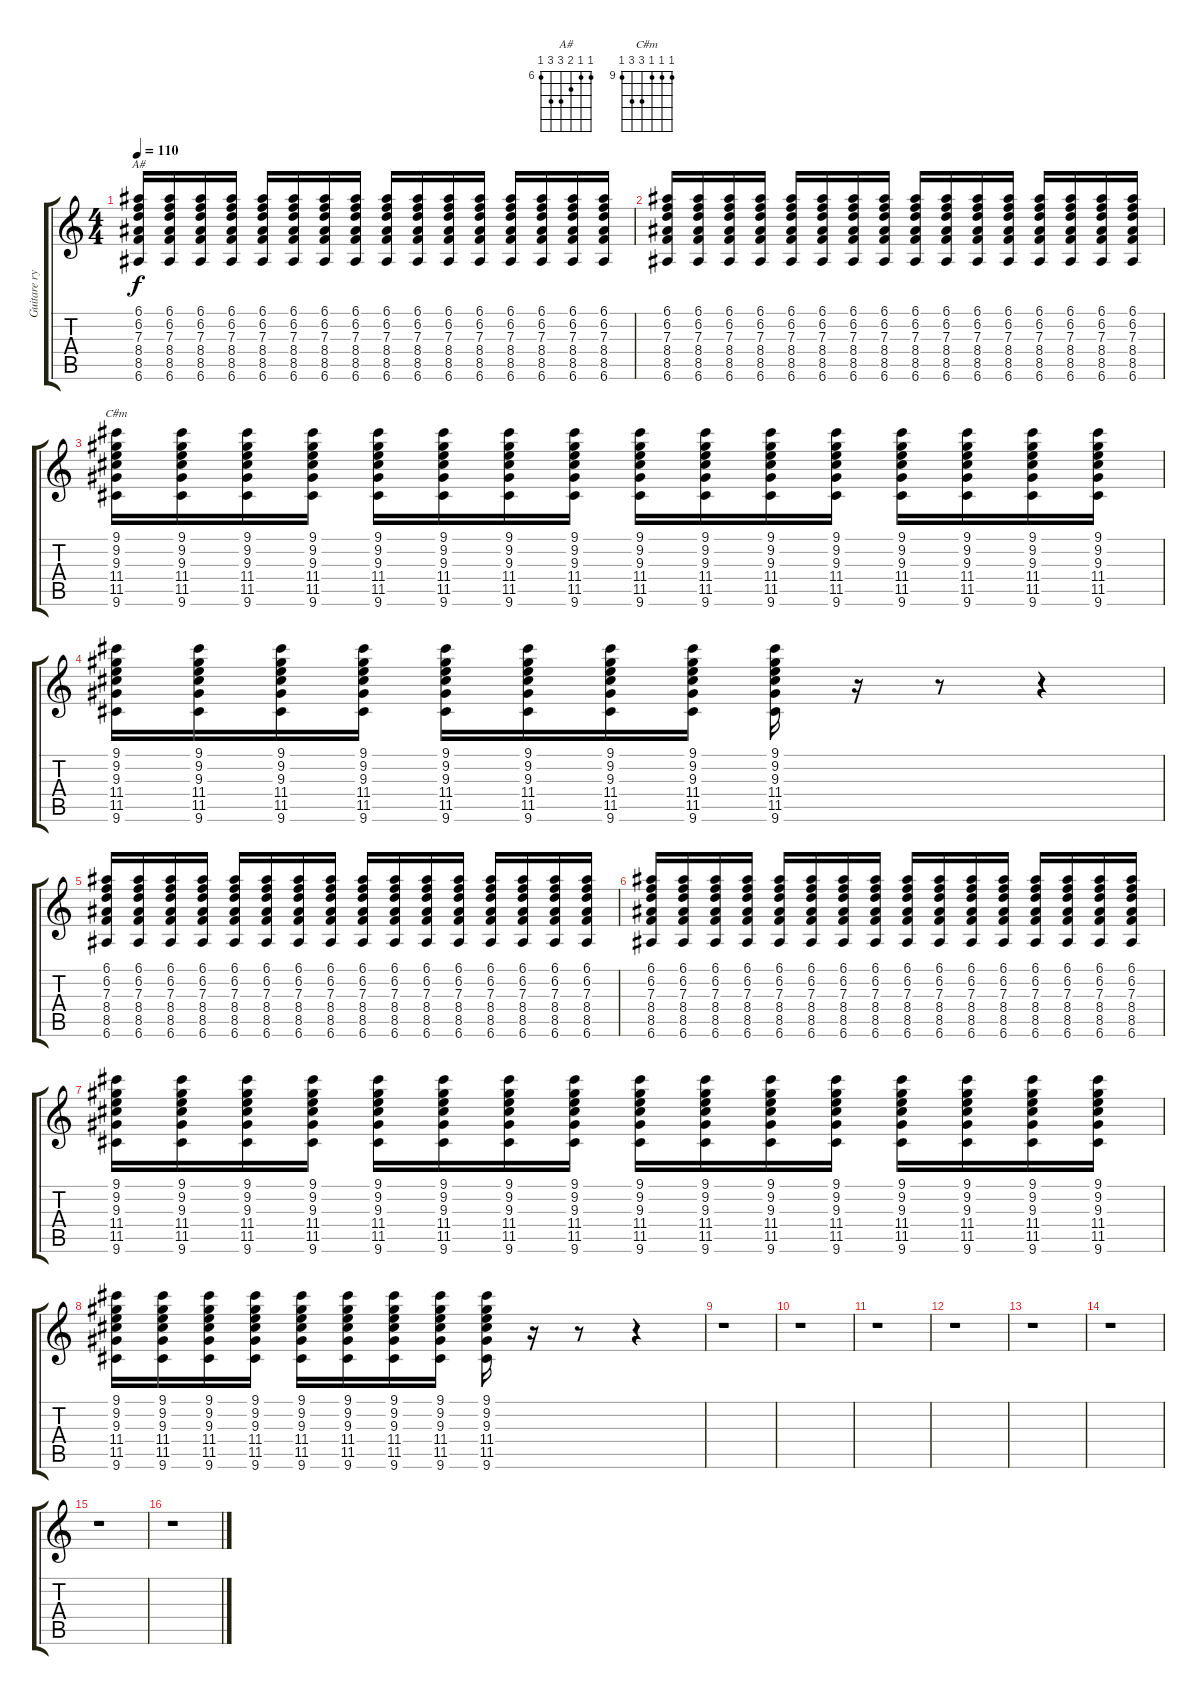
\track ("Guitare rythmique" "Guitare ry") {instrument electricguitarjazz}
\staff {score tabs}
\tuning (E4 B3 G3 D3 A2 E2) {hide}
\chord ("A#" 6 6 7 8 8 6) {firstfret 6}
\chord ("C#m" 9 9 9 11 11 9) {firstfret 9}
\ts (4 4)
\tempo 110
\clef g2
\ks c
(6.1 6.2 7.3 8.4 8.5 6.6).16{ch "A#" dy f} (6.1 6.2 7.3 8.4 8.5 6.6).16 (6.1 6.2 7.3 8.4 8.5 6.6).16 (6.1 6.2 7.3 8.4 8.5 6.6).16 (6.1 6.2 7.3 8.4 8.5 6.6).16 (6.1 6.2 7.3 8.4 8.5 6.6).16 (6.1 6.2 7.3 8.4 8.5 6.6).16 (6.1 6.2 7.3 8.4 8.5 6.6).16 (6.1 6.2 7.3 8.4 8.5 6.6).16 (6.1 6.2 7.3 8.4 8.5 6.6).16 (6.1 6.2 7.3 8.4 8.5 6.6).16 (6.1 6.2 7.3 8.4 8.5 6.6).16 (6.1 6.2 7.3 8.4 8.5 6.6).16 (6.1 6.2 7.3 8.4 8.5 6.6).16 (6.1 6.2 7.3 8.4 8.5 6.6).16 (6.1 6.2 7.3 8.4 8.5 6.6).16 |
(6.1 6.2 7.3 8.4 8.5 6.6).16 (6.1 6.2 7.3 8.4 8.5 6.6).16 (6.1 6.2 7.3 8.4 8.5 6.6).16 (6.1 6.2 7.3 8.4 8.5 6.6).16 (6.1 6.2 7.3 8.4 8.5 6.6).16 (6.1 6.2 7.3 8.4 8.5 6.6).16 (6.1 6.2 7.3 8.4 8.5 6.6).16 (6.1 6.2 7.3 8.4 8.5 6.6).16 (6.1 6.2 7.3 8.4 8.5 6.6).16 (6.1 6.2 7.3 8.4 8.5 6.6).16 (6.1 6.2 7.3 8.4 8.5 6.6).16 (6.1 6.2 7.3 8.4 8.5 6.6).16 (6.1 6.2 7.3 8.4 8.5 6.6).16 (6.1 6.2 7.3 8.4 8.5 6.6).16 (6.1 6.2 7.3 8.4 8.5 6.6).16 (6.1 6.2 7.3 8.4 8.5 6.6).16 |
(9.1 9.2 9.3 11.4 11.5 9.6).16{ch "C#m"} (9.1 9.2 9.3 11.4 11.5 9.6).16 (9.1 9.2 9.3 11.4 11.5 9.6).16 (9.1 9.2 9.3 11.4 11.5 9.6).16 (9.1 9.2 9.3 11.4 11.5 9.6).16 (9.1 9.2 9.3 11.4 11.5 9.6).16 (9.1 9.2 9.3 11.4 11.5 9.6).16 (9.1 9.2 9.3 11.4 11.5 9.6).16 (9.1 9.2 9.3 11.4 11.5 9.6).16 (9.1 9.2 9.3 11.4 11.5 9.6).16 (9.1 9.2 9.3 11.4 11.5 9.6).16 (9.1 9.2 9.3 11.4 11.5 9.6).16 (9.1 9.2 9.3 11.4 11.5 9.6).16 (9.1 9.2 9.3 11.4 11.5 9.6).16 (9.1 9.2 9.3 11.4 11.5 9.6).16 (9.1 9.2 9.3 11.4 11.5 9.6).16 |
(9.1 9.2 9.3 11.4 11.5 9.6).16 (9.1 9.2 9.3 11.4 11.5 9.6).16 (9.1 9.2 9.3 11.4 11.5 9.6).16 (9.1 9.2 9.3 11.4 11.5 9.6).16 (9.1 9.2 9.3 11.4 11.5 9.6).16 (9.1 9.2 9.3 11.4 11.5 9.6).16 (9.1 9.2 9.3 11.4 11.5 9.6).16 (9.1 9.2 9.3 11.4 11.5 9.6).16 (9.1 9.2 9.3 11.4 11.5 9.6).16 r.16 r.8 r.4 |
(6.1 6.2 7.3 8.4 8.5 6.6).16 (6.1 6.2 7.3 8.4 8.5 6.6).16 (6.1 6.2 7.3 8.4 8.5 6.6).16 (6.1 6.2 7.3 8.4 8.5 6.6).16 (6.1 6.2 7.3 8.4 8.5 6.6).16 (6.1 6.2 7.3 8.4 8.5 6.6).16 (6.1 6.2 7.3 8.4 8.5 6.6).16 (6.1 6.2 7.3 8.4 8.5 6.6).16 (6.1 6.2 7.3 8.4 8.5 6.6).16 (6.1 6.2 7.3 8.4 8.5 6.6).16 (6.1 6.2 7.3 8.4 8.5 6.6).16 (6.1 6.2 7.3 8.4 8.5 6.6).16 (6.1 6.2 7.3 8.4 8.5 6.6).16 (6.1 6.2 7.3 8.4 8.5 6.6).16 (6.1 6.2 7.3 8.4 8.5 6.6).16 (6.1 6.2 7.3 8.4 8.5 6.6).16 |
(6.1 6.2 7.3 8.4 8.5 6.6).16 (6.1 6.2 7.3 8.4 8.5 6.6).16 (6.1 6.2 7.3 8.4 8.5 6.6).16 (6.1 6.2 7.3 8.4 8.5 6.6).16 (6.1 6.2 7.3 8.4 8.5 6.6).16 (6.1 6.2 7.3 8.4 8.5 6.6).16 (6.1 6.2 7.3 8.4 8.5 6.6).16 (6.1 6.2 7.3 8.4 8.5 6.6).16 (6.1 6.2 7.3 8.4 8.5 6.6).16 (6.1 6.2 7.3 8.4 8.5 6.6).16 (6.1 6.2 7.3 8.4 8.5 6.6).16 (6.1 6.2 7.3 8.4 8.5 6.6).16 (6.1 6.2 7.3 8.4 8.5 6.6).16 (6.1 6.2 7.3 8.4 8.5 6.6).16 (6.1 6.2 7.3 8.4 8.5 6.6).16 (6.1 6.2 7.3 8.4 8.5 6.6).16 |
(9.1 9.2 9.3 11.4 11.5 9.6).16 (9.1 9.2 9.3 11.4 11.5 9.6).16 (9.1 9.2 9.3 11.4 11.5 9.6).16 (9.1 9.2 9.3 11.4 11.5 9.6).16 (9.1 9.2 9.3 11.4 11.5 9.6).16 (9.1 9.2 9.3 11.4 11.5 9.6).16 (9.1 9.2 9.3 11.4 11.5 9.6).16 (9.1 9.2 9.3 11.4 11.5 9.6).16 (9.1 9.2 9.3 11.4 11.5 9.6).16 (9.1 9.2 9.3 11.4 11.5 9.6).16 (9.1 9.2 9.3 11.4 11.5 9.6).16 (9.1 9.2 9.3 11.4 11.5 9.6).16 (9.1 9.2 9.3 11.4 11.5 9.6).16 (9.1 9.2 9.3 11.4 11.5 9.6).16 (9.1 9.2 9.3 11.4 11.5 9.6).16 (9.1 9.2 9.3 11.4 11.5 9.6).16 |
(9.1 9.2 9.3 11.4 11.5 9.6).16 (9.1 9.2 9.3 11.4 11.5 9.6).16 (9.1 9.2 9.3 11.4 11.5 9.6).16 (9.1 9.2 9.3 11.4 11.5 9.6).16 (9.1 9.2 9.3 11.4 11.5 9.6).16 (9.1 9.2 9.3 11.4 11.5 9.6).16 (9.1 9.2 9.3 11.4 11.5 9.6).16 (9.1 9.2 9.3 11.4 11.5 9.6).16 (9.1 9.2 9.3 11.4 11.5 9.6).16 r.16 r.8 r.4 |
r.1 |
r.1 |
r.1 |
r.1 |
r.1 |
r.1 |
r.1 |
r.1
